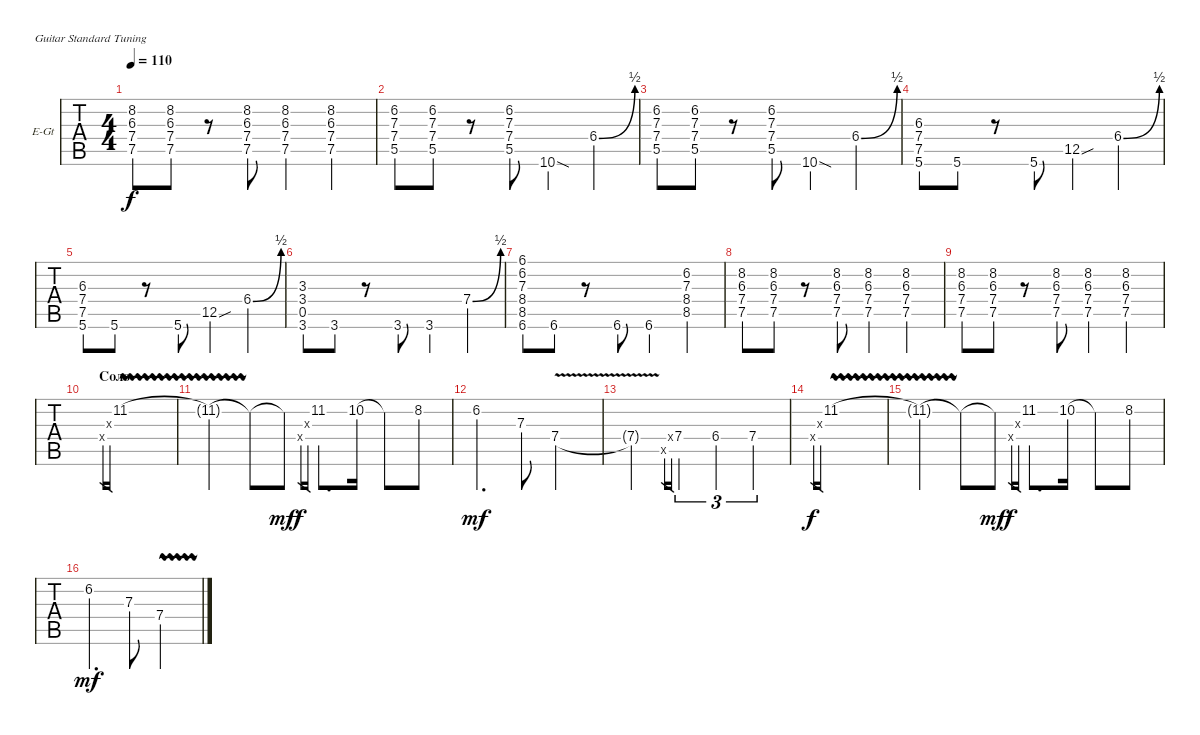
\defaultSystemsLayout 4
\bracketExtendMode groupsimilarinstruments
\firstSystemTrackNameOrientation horizontal
\otherSystemsTrackNameOrientation horizontal
\track ("Matt" "E-Gt") {instrument distortionguitar}
\staff {tabs}
\tuning (E4 B3 G3 D3 A2 E2)
\ts (4 4)
\tempo 110
\clef g2
\ks c
(7.5 7.4 6.3 8.2).8{dy f} (7.5 7.4 6.3 8.2).8 r.8 (7.5 7.4 6.3 8.2).8 (7.5 7.4 6.3 8.2).4 (7.5 7.4 6.3 8.2).4 |
(5.5 7.4 7.3 6.2).8 (5.5 7.4 7.3 6.2).8 r.8 (5.5 7.4 7.3 6.2).8 10.6{sod}.4 6.4{be (bend 0 0 7.199999999999999 2)}.4 |
(5.5 7.4 7.3 6.2).8 (5.5 7.4 7.3 6.2).8 r.8 (5.5 7.4 7.3 6.2).8 10.6{sod}.4 6.4{be (bend 0 0 7.199999999999999 2)}.4 |
(5.6 7.5 7.4 6.3).8 5.6.8 r.8 5.6.8 12.5{sou}.4 6.4{be (bend 0 0 7.199999999999999 2)}.4 |
(5.6 7.5 7.4 6.3).8 5.6.8 r.8 5.6.8 12.5{sou}.4 6.4{be (bend 0 0 7.199999999999999 2)}.4 |
(3.6 0.5 3.4 3.3).8 3.6.8 r.8 3.6.8 3.6.4 7.4{be (bend 0 0 36.6 2)}.4 |
(6.6 8.5 8.4 7.3 6.2 6.1).8 6.6.8 r.8 6.6.8 6.6.4 (8.4 8.5 7.3 6.2).4 |
(7.5 7.4 6.3 8.2).8 (7.5 7.4 6.3 8.2).8 r.8 (7.5 7.4 6.3 8.2).8 (7.5 7.4 6.3 8.2).4 (7.5 7.4 6.3 8.2).4 |
(7.5 7.4 6.3 8.2).8 (7.5 7.4 6.3 8.2).8 r.8 (7.5 7.4 6.3 8.2).8 (7.5 7.4 6.3 8.2).4 (7.5 7.4 6.3 8.2).4 |
\section ("" "Соло")
0.4{x}.16{gr} 0.3{x}.16{gr} 11.2{vw}.1 |
11.2{t}.4 11.2{t}.8 11.2{t}.8{dy mf} 0.4{x}.16{gr dy f} 0.3{x}.16{gr} 11.2.8{d} 10.2.16 10.2{t}.8 8.2.8 |
6.2.4{d dy mf} 7.3.8 7.4{v}.2 |
7.4{v t}.2 0.5{x}.16{gr} 0.4{x}.16{gr} 7.4.4{tu (3 2)} 6.4.4{tu (3 2)} 7.4.4{tu (3 2)} |
0.4{x}.16{gr dy f} 0.3{x}.16{gr} 11.2{vw}.1 |
11.2{t}.4 11.2{t}.8 11.2{t}.8{dy mf} 0.4{x}.16{gr dy f} 0.3{x}.16{gr} 11.2.8{d} 10.2.16 10.2{t}.8 8.2.8 |
6.2.4{d dy mf} 7.3.8 7.4{vw}.2
